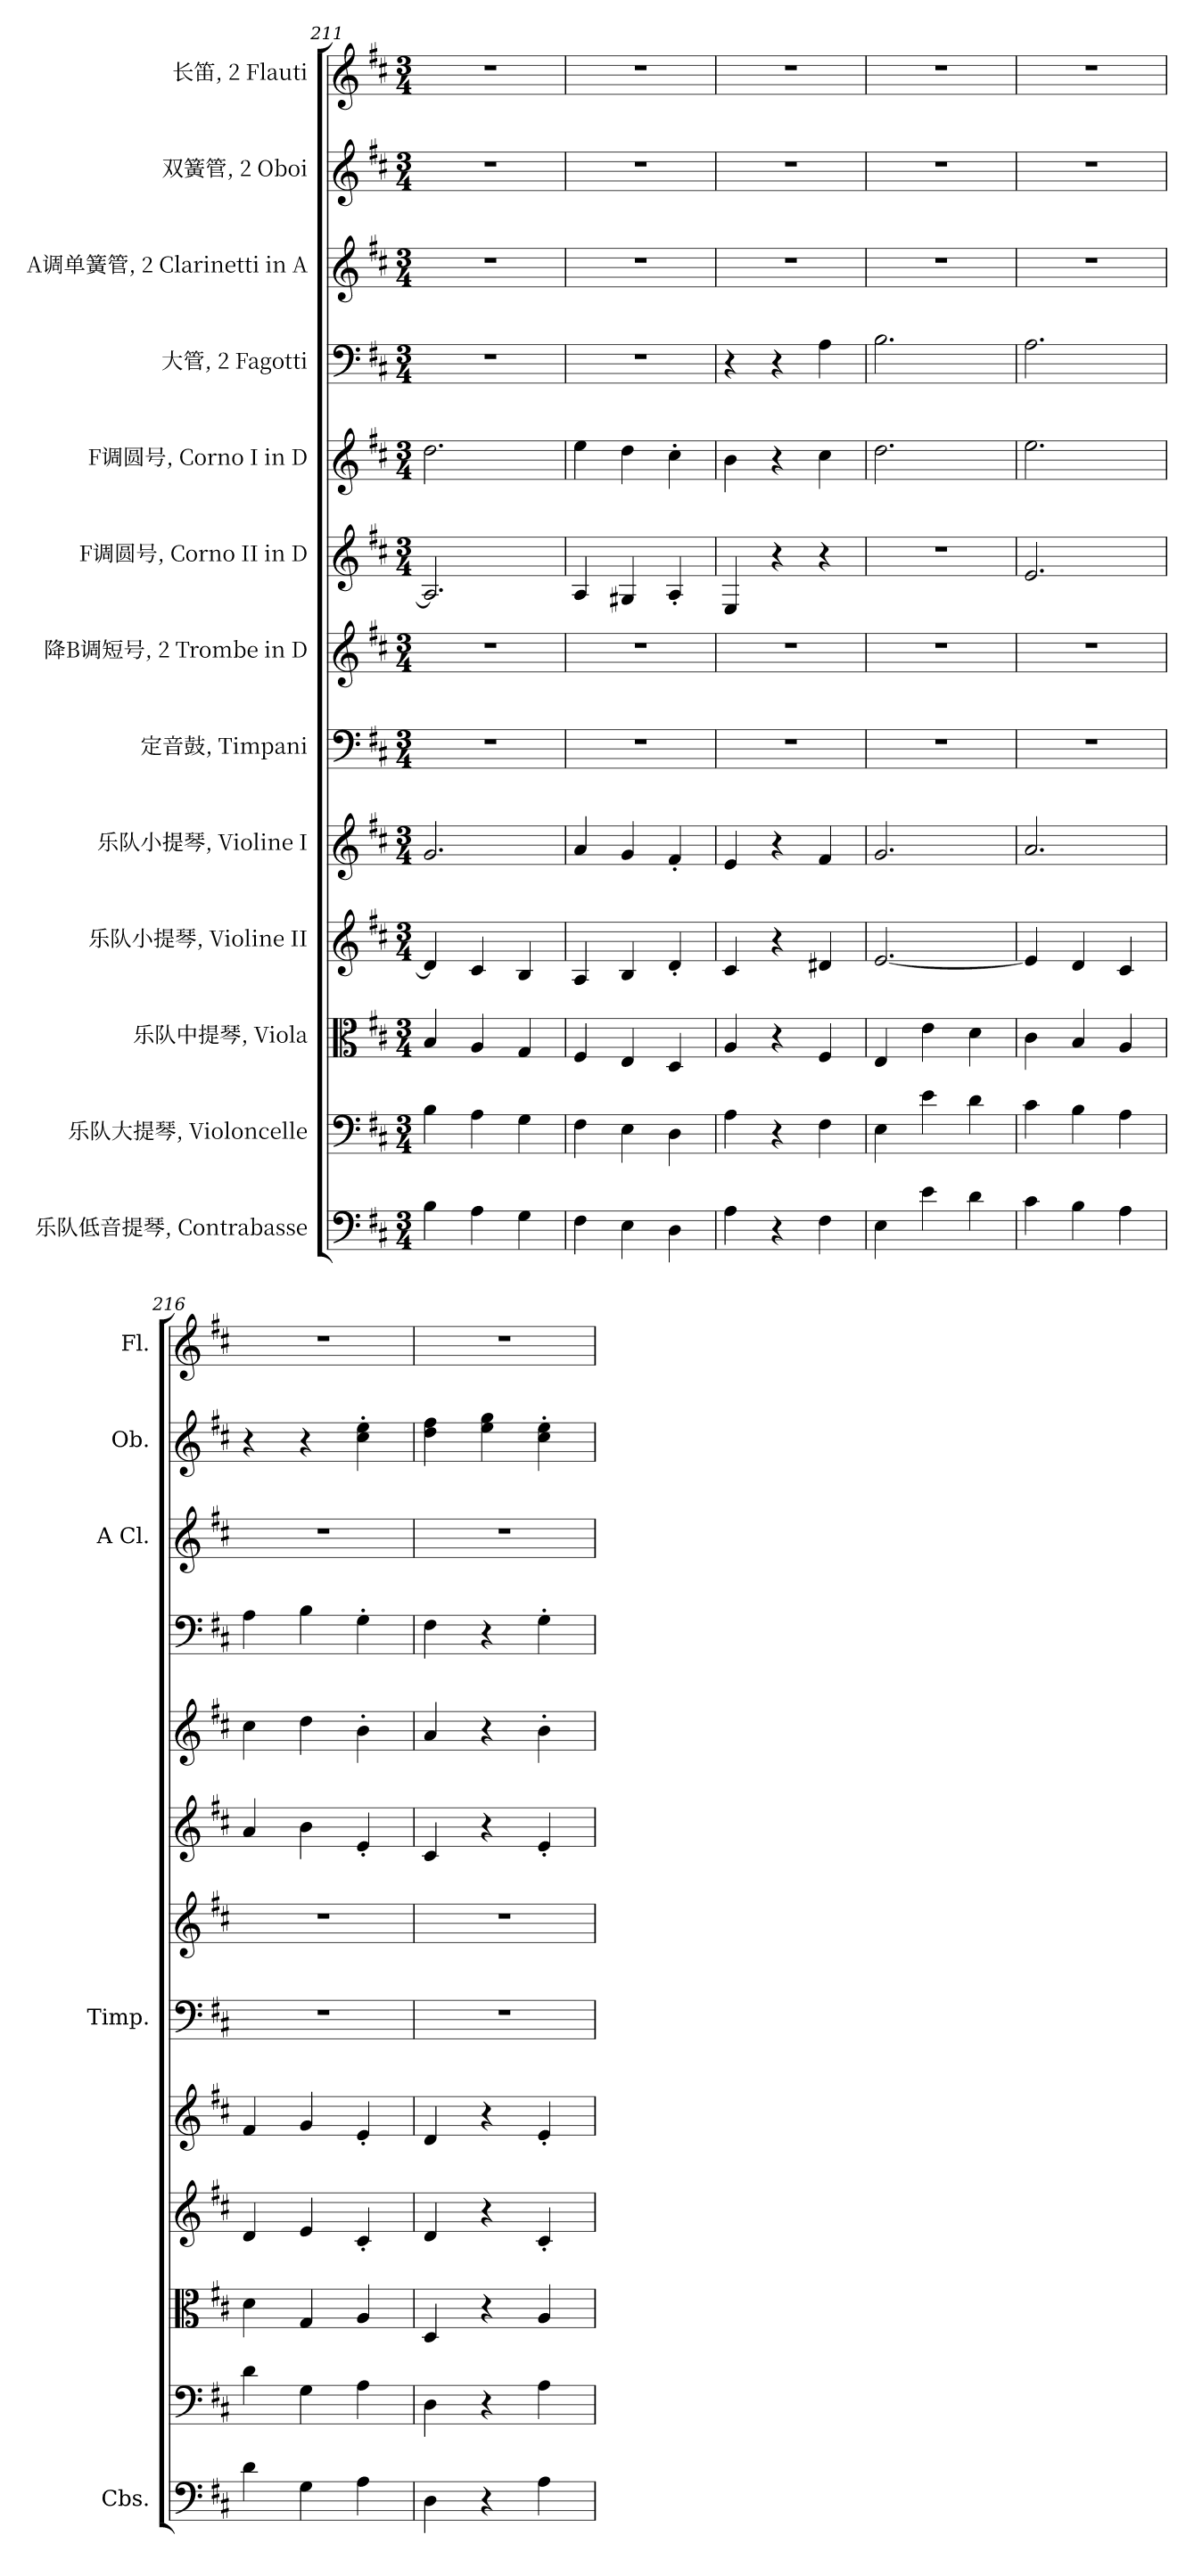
**kern	**kern	**kern	**kern	**kern	**kern	**kern	**kern	**kern	**kern	**kern	**kern	**kern
*part13	*part12	*part11	*part10	*part9	*part8	*part7	*part6	*part5	*part4	*part3	*part2	*part1
*staff13	*staff12	*staff11	*staff10	*staff9	*staff8	*staff7	*staff6	*staff5	*staff4	*staff3	*staff2	*staff1
*I"乐队低音提琴, Contrabasse	*I"乐队大提琴, Violoncelle	*I"乐队中提琴, Viola	*I"乐队小提琴, Violine II	*I"乐队小提琴, Violine I	*I"定音鼓, Timpani	*I"降B调短号, 2 Trombe in D	*I"F调圆号, Corno II in D	*I"F调圆号, Corno I in D	*I"大管, 2 Fagotti	*I"A调单簧管, 2 Clarinetti in A	*I"双簧管, 2 Oboi	*I"长笛, 2 Flauti
*I'Cbs.	*	*	*	*	*I'Timp.	*	*	*	*	*I'A Cl.	*I'Ob.	*I'Fl.
*clefF4	*clefF4	*clefC3	*clefG2	*clefG2	*clefF4	*clefG2	*clefG2	*clefG2	*clefF4	*clefG2	*clefG2	*clefG2
*ITrd7c12	*	*	*	*	*	*ITrd1c2	*ITrd4c7	*ITrd4c7	*	*ITrd2c3	*	*
*k[f#c#]	*k[f#c#]	*k[f#c#]	*k[f#c#]	*k[f#c#]	*k[f#c#]	*k[]	*k[f#]	*k[f#]	*k[f#c#]	*k[f#c#g#d#a#]	*k[f#c#]	*k[f#c#]
*M3/4	*M3/4	*M3/4	*M3/4	*M3/4	*M3/4	*M3/4	*M3/4	*M3/4	*M3/4	*M3/4	*M3/4	*M3/4
*MM267	*MM267	*MM267	*MM267	*MM267	*MM267	*MM267	*MM267	*MM267	*MM267	*MM267	*MM267	*MM267
=211	=211	=211	=211	=211	=211	=211	=211	=211	=211	=211	=211	=211
4BB\	4B\	4B/	4d/]	2.g/	2.r	2.r	2.D/]	2.g\	2.r	2.r	2.r	2.r
4AA\	4A\	4A/	4c#/	.	.	.	.	.	.	.	.	.
4GG\	4G\	4G/	4B/	.	.	.	.	.	.	.	.	.
=212	=212	=212	=212	=212	=212	=212	=212	=212	=212	=212	=212	=212
*	*	*	*	*	*	*	*	*	*	*	*	*MM267
4FF#\	4F#\	4F#/	4A/	4a/	2.r	2.r	4D/	4a\	2.r	2.r	2.r	2.r
4EE\	4E\	4E/	4B/	4g/	.	.	4C#X/	4g\	.	.	.	.
4DD\	4D\	4D/	4d'/	4f#'/	.	.	4D'/	4f#'\	.	.	.	.
=213	=213	=213	=213	=213	=213	=213	=213	=213	=213	=213	=213	=213
*	*	*	*	*	*	*	*	*	*	*	*	*MM267
4AA\	4A\	4A/	4c#/	4e/	2.r	2.r	4AA/	4e\	4r	2.r	2.r	2.r
4r	4r	4r	4r	4r	.	.	4r	4r	4r	.	.	.
4FF#\	4F#\	4F#/	4d#X/	4f#/	.	.	4r	4f#\	4A\	.	.	.
=214	=214	=214	=214	=214	=214	=214	=214	=214	=214	=214	=214	=214
*	*	*	*	*	*	*	*	*	*	*	*	*MM267
4EE\	4E\	4E/	[2.e/	2.g/	2.r	2.r	2.r	2.g\	2.B\	2.r	2.r	2.r
4E\	4e\	4e\	.	.	.	.	.	.	.	.	.	.
4D\	4d\	4d\	.	.	.	.	.	.	.	.	.	.
!!LO:PB:g=z
=215	=215	=215	=215	=215	=215	=215	=215	=215	=215	=215	=215	=215
*	*	*	*	*	*	*	*	*	*	*	*	*MM267
4C#\	4c#\	4c#\	4e/]	2.a/	2.r	2.r	2.A/	2.a\	2.A\	2.r	2.r	2.r
4BB\	4B\	4B/	4d/	.	.	.	.	.	.	.	.	.
4AA\	4A\	4A/	4c#/	.	.	.	.	.	.	.	.	.
=216	=216	=216	=216	=216	=216	=216	=216	=216	=216	=216	=216	=216
*	*	*	*	*	*	*	*	*	*	*	*	*MM267
4D\	4d\	4d\	4d/	4f#/	2.r	2.r	4d/	4f#\	4A\	2.r	4r	2.r
4GG\	4G\	4G/	4e/	4g/	.	.	4e\	4g\	4B\	.	4r	.
4AA\	4A\	4A/	4c#'/	4e'/	.	.	4A'/	4e'\	4G'\	.	4cc#\' 4ee\'	.
=217	=217	=217	=217	=217	=217	=217	=217	=217	=217	=217	=217	=217
*	*	*	*	*	*	*	*	*	*	*	*	*MM267
4DD\	4D\	4D/	4d/	4d/	2.r	2.r	4F#/	4d/	4F#\	2.r	4dd\ 4ff#\	2.r
4r	4r	4r	4r	4r	.	.	4r	4r	4r	.	4ee\ 4gg\	.
4AA\	4A\	4A/	4c#'/	4e'/	.	.	4A'/	4e'\	4G'\	.	4cc#\' 4ee\'	.
=	=	=	=	=	=	=	=	=	=	=	=	=
*-	*-	*-	*-	*-	*-	*-	*-	*-	*-	*-	*-	*-
